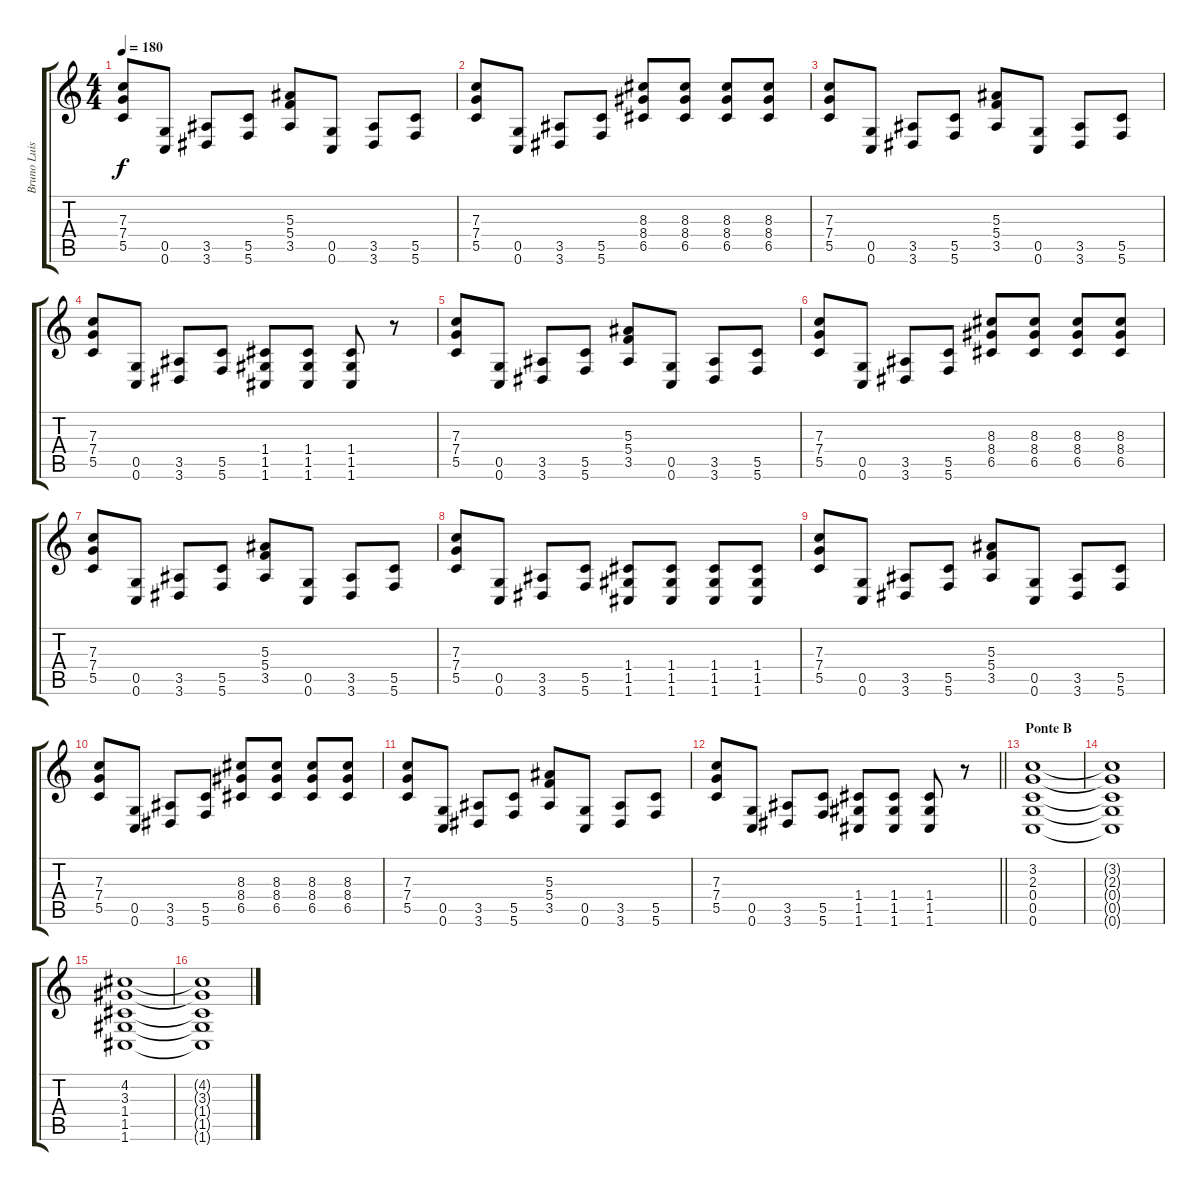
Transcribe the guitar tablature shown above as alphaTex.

\track ("Bruno Luis" "Bruno Luis") {instrument distortionguitar}
\staff {score tabs}
\tuning (D4 A3 F3 C3 G2 C2) {hide}
\ts (4 4)
\tempo 180
\clef g2
\ks c
(7.3 7.4 5.5).8{dy f} (0.5 0.6).8 (3.5 3.6).8 (5.5 5.6).8 (5.3 5.4 3.5).8 (0.5 0.6).8 (3.5 3.6).8 (5.5 5.6).8 |
(7.3 7.4 5.5).8 (0.5 0.6).8 (3.5 3.6).8 (5.5 5.6).8 (8.3 8.4 6.5).8 (8.3 8.4 6.5).8 (8.3 8.4 6.5).8 (8.3 8.4 6.5).8 |
(7.3 7.4 5.5).8 (0.5 0.6).8 (3.5 3.6).8 (5.5 5.6).8 (5.3 5.4 3.5).8 (0.5 0.6).8 (3.5 3.6).8 (5.5 5.6).8 |
(7.3 7.4 5.5).8 (0.5 0.6).8 (3.5 3.6).8 (5.5 5.6).8 (1.4 1.5 1.6).8 (1.4 1.5 1.6).8 (1.4 1.5 1.6).8 r.8 |
(7.3 7.4 5.5).8 (0.5 0.6).8 (3.5 3.6).8 (5.5 5.6).8 (5.3 5.4 3.5).8 (0.5 0.6).8 (3.5 3.6).8 (5.5 5.6).8 |
(7.3 7.4 5.5).8 (0.5 0.6).8 (3.5 3.6).8 (5.5 5.6).8 (8.3 8.4 6.5).8 (8.3 8.4 6.5).8 (8.3 8.4 6.5).8 (8.3 8.4 6.5).8 |
(7.3 7.4 5.5).8 (0.5 0.6).8 (3.5 3.6).8 (5.5 5.6).8 (5.3 5.4 3.5).8 (0.5 0.6).8 (3.5 3.6).8 (5.5 5.6).8 |
(7.3 7.4 5.5).8 (0.5 0.6).8 (3.5 3.6).8 (5.5 5.6).8 (1.4 1.5 1.6).8 (1.4 1.5 1.6).8 (1.4 1.5 1.6).8 (1.4 1.5 1.6).8 |
(7.3 7.4 5.5).8 (0.5 0.6).8 (3.5 3.6).8 (5.5 5.6).8 (5.3 5.4 3.5).8 (0.5 0.6).8 (3.5 3.6).8 (5.5 5.6).8 |
(7.3 7.4 5.5).8 (0.5 0.6).8 (3.5 3.6).8 (5.5 5.6).8 (8.3 8.4 6.5).8 (8.3 8.4 6.5).8 (8.3 8.4 6.5).8 (8.3 8.4 6.5).8 |
(7.3 7.4 5.5).8 (0.5 0.6).8 (3.5 3.6).8 (5.5 5.6).8 (5.3 5.4 3.5).8 (0.5 0.6).8 (3.5 3.6).8 (5.5 5.6).8 |
\barLineRight lightlight
(7.3 7.4 5.5).8 (0.5 0.6).8 (3.5 3.6).8 (5.5 5.6).8 (1.4 1.5 1.6).8 (1.4 1.5 1.6).8 (1.4 1.5 1.6).8 r.8 |
\section ("" "Ponte B")
(3.2 2.3 0.4 0.5 0.6).1 |
(3.2{t} 2.3{t} 0.4{t} 0.5{t} 0.6{t}).1 |
(4.2 3.3 1.4 1.5 1.6).1 |
(4.2{t} 3.3{t} 1.4{t} 1.5{t} 1.6{t}).1
